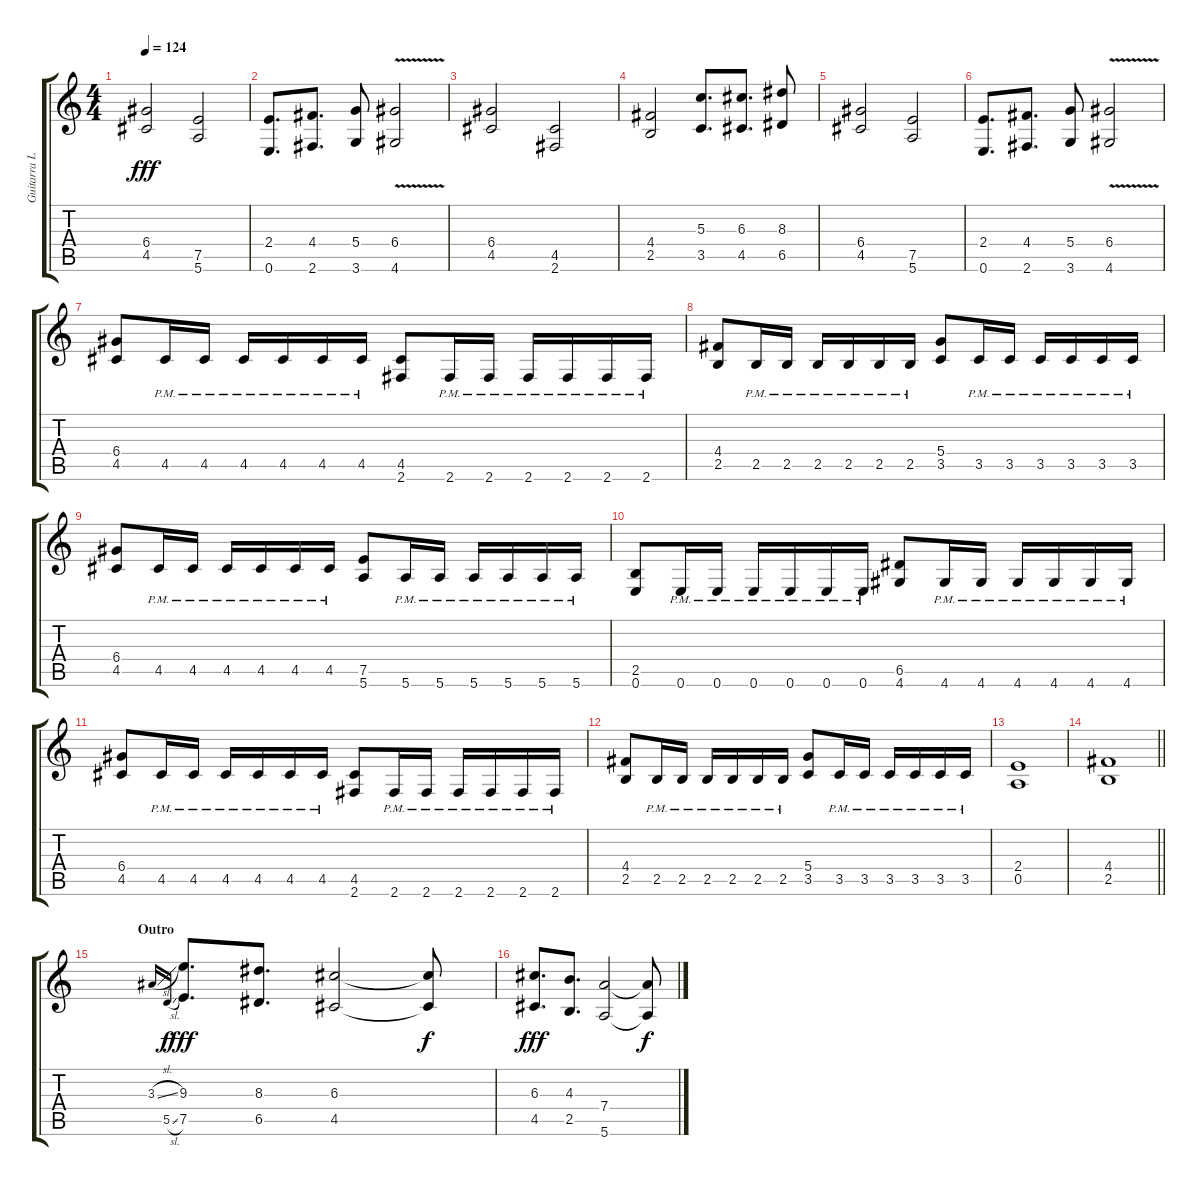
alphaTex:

\track ("Guitarra Lider" "Guitarra L") {instrument distortionguitar}
\staff {score tabs}
\tuning (E4 B3 G3 D3 A2 E2) {hide}
\ts (4 4)
\tempo 124
\clef g2
\ks c
(6.4 4.5).2{dy fff} (7.5 5.6).2 |
(2.4 0.6).8{d} (4.4 2.6).8{d} (5.4 3.6).8 (6.4 4.6{v}).2 |
(6.4 4.5).2 (4.5 2.6).2 |
(4.4 2.5).2 (5.3 3.5).8{d} (6.3 4.5).8{d} (8.3 6.5).8 |
(6.4 4.5).2 (7.5 5.6).2 |
(2.4 0.6).8{d} (4.4 2.6).8{d} (5.4 3.6).8 (6.4 4.6{v}).2 |
(6.4 4.5).8 4.5{pm}.16 4.5{pm}.16 4.5{pm}.16 4.5{pm}.16 4.5{pm}.16 4.5{pm}.16 (4.5 2.6).8 2.6{pm}.16 2.6{pm}.16 2.6{pm}.16 2.6{pm}.16 2.6{pm}.16 2.6{pm}.16 |
(4.4 2.5).8 2.5{pm}.16 2.5{pm}.16 2.5{pm}.16 2.5{pm}.16 2.5{pm}.16 2.5{pm}.16 (5.4 3.5).8 3.5{pm}.16 3.5{pm}.16 3.5{pm}.16 3.5{pm}.16 3.5{pm}.16 3.5{pm}.16 |
(6.4 4.5).8 4.5{pm}.16 4.5{pm}.16 4.5{pm}.16 4.5{pm}.16 4.5{pm}.16 4.5{pm}.16 (7.5 5.6).8 5.6{pm}.16 5.6{pm}.16 5.6{pm}.16 5.6{pm}.16 5.6{pm}.16 5.6{pm}.16 |
(2.5 0.6).8 0.6{pm}.16 0.6{pm}.16 0.6{pm}.16 0.6{pm}.16 0.6{pm}.16 0.6{pm}.16 (6.5 4.6).8 4.6{pm}.16 4.6{pm}.16 4.6{pm}.16 4.6{pm}.16 4.6{pm}.16 4.6{pm}.16 |
(6.4 4.5).8 4.5{pm}.16 4.5{pm}.16 4.5{pm}.16 4.5{pm}.16 4.5{pm}.16 4.5{pm}.16 (4.5 2.6).8 2.6{pm}.16 2.6{pm}.16 2.6{pm}.16 2.6{pm}.16 2.6{pm}.16 2.6{pm}.16 |
(4.4 2.5).8 2.5{pm}.16 2.5{pm}.16 2.5{pm}.16 2.5{pm}.16 2.5{pm}.16 2.5{pm}.16 (5.4 3.5).8 3.5{pm}.16 3.5{pm}.16 3.5{pm}.16 3.5{pm}.16 3.5{pm}.16 3.5{pm}.16 |
(2.4 0.5).1 |
\barLineRight lightlight
(4.4 2.5).1 |
\section ("" "Outro")
3.3{sl}.16{gr onbeat} 5.5{sl}.16{gr onbeat dy f} (9.3 7.5).8{d dy fff} (8.3 6.5).8{d} (6.3 4.5).2 (6.3{t} 4.5{t}).8{dy f} |
(6.3 4.5).8{d dy fff} (4.3 2.5).8{d} (7.4 5.6).2 (7.4{t} 5.6{t}).8{dy f}
